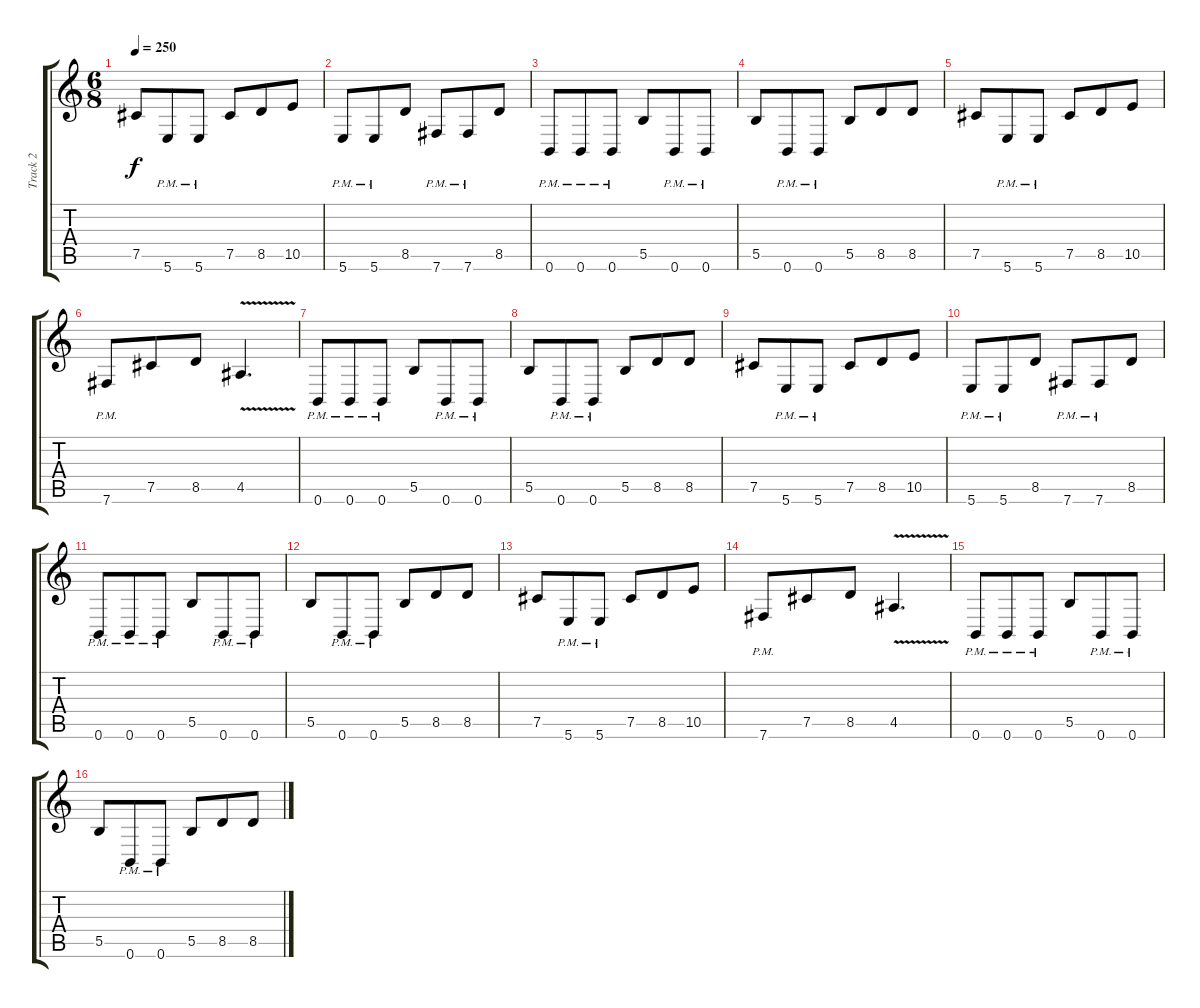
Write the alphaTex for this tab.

\track ("Track 2" "Track 2") {instrument distortionguitar}
\staff {score tabs}
\tuning (Db4 Ab3 E3 B2 Gb2 B1) {hide}
\ts (6 8)
\tempo 250
\clef g2
\ks c
7.5.8{dy f} 5.6{pm}.8 5.6{pm}.8 7.5.8 8.5.8 10.5.8 |
5.6{pm}.8 5.6{pm}.8 8.5.8 7.6{pm}.8 7.6{pm}.8 8.5.8 |
0.6{pm}.8 0.6{pm}.8 0.6{pm}.8 5.5.8 0.6{pm}.8 0.6{pm}.8 |
5.5.8 0.6{pm}.8 0.6{pm}.8 5.5.8 8.5.8 8.5.8 |
7.5.8 5.6{pm}.8 5.6{pm}.8 7.5.8 8.5.8 10.5.8 |
7.6{pm}.8 7.5.8 8.5.8 4.5{v}.4{d} |
0.6{pm}.8 0.6{pm}.8 0.6{pm}.8 5.5.8 0.6{pm}.8 0.6{pm}.8 |
5.5.8 0.6{pm}.8 0.6{pm}.8 5.5.8 8.5.8 8.5.8 |
7.5.8 5.6{pm}.8 5.6{pm}.8 7.5.8 8.5.8 10.5.8 |
5.6{pm}.8 5.6{pm}.8 8.5.8 7.6{pm}.8 7.6{pm}.8 8.5.8 |
0.6{pm}.8 0.6{pm}.8 0.6{pm}.8 5.5.8 0.6{pm}.8 0.6{pm}.8 |
5.5.8 0.6{pm}.8 0.6{pm}.8 5.5.8 8.5.8 8.5.8 |
7.5.8 5.6{pm}.8 5.6{pm}.8 7.5.8 8.5.8 10.5.8 |
7.6{pm}.8 7.5.8 8.5.8 4.5{v}.4{d} |
0.6{pm}.8 0.6{pm}.8 0.6{pm}.8 5.5.8 0.6{pm}.8 0.6{pm}.8 |
5.5.8 0.6{pm}.8 0.6{pm}.8 5.5.8 8.5.8 8.5.8
